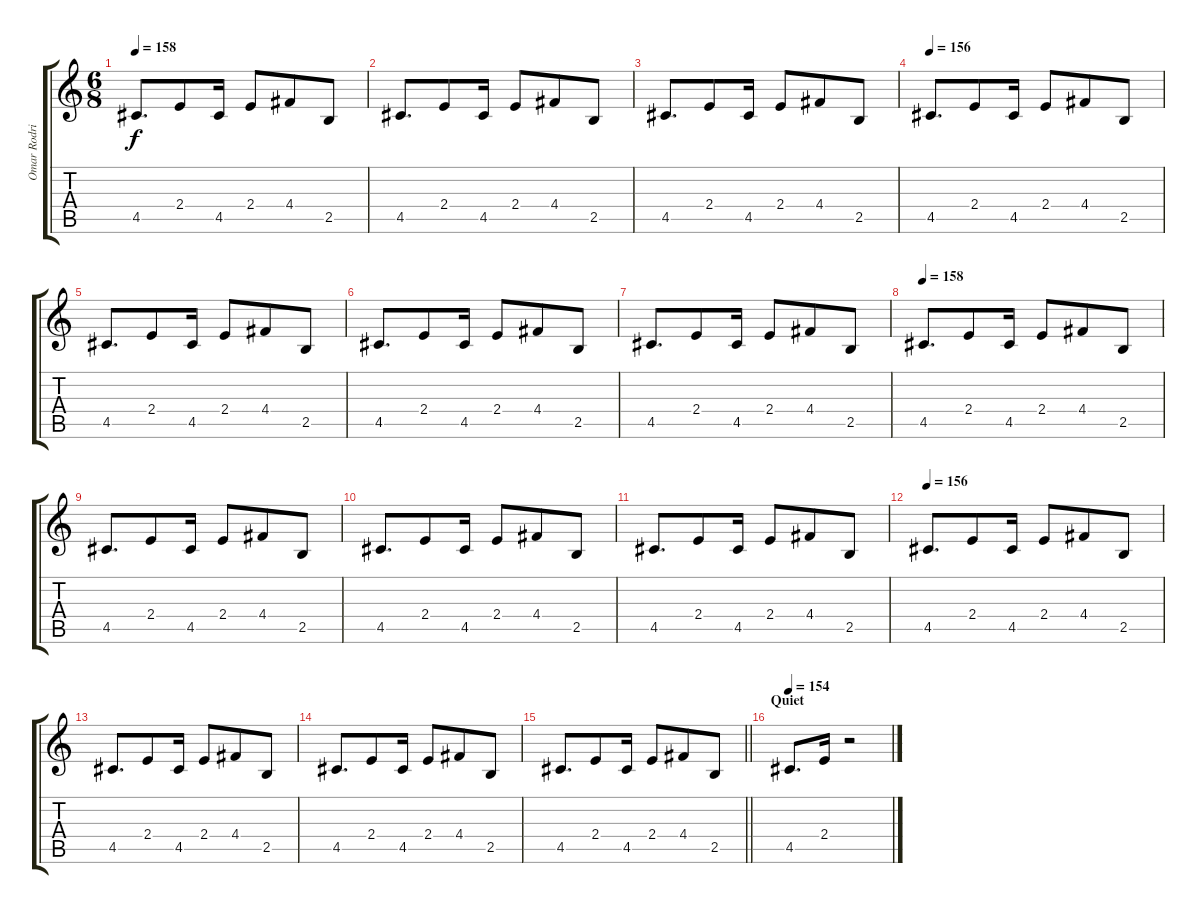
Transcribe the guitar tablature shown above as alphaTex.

\track ("Omar Rodriguez-Lopez" "Omar Rodri") {instrument distortionguitar}
\staff {score tabs}
\tuning (E4 B3 G3 D3 A2 E2) {hide}
\ts (6 8)
\tempo 158
\clef g2
\ks c
4.5.8{d dy f} 2.4.8 4.5.16 2.4.8 4.4.8 2.5.8 |
4.5.8{d} 2.4.8 4.5.16 2.4.8 4.4.8 2.5.8 |
4.5.8{d} 2.4.8 4.5.16 2.4.8 4.4.8 2.5.8 |
\tempo 156
4.5.8{d} 2.4.8 4.5.16 2.4.8 4.4.8 2.5.8 |
4.5.8{d} 2.4.8 4.5.16 2.4.8 4.4.8 2.5.8 |
4.5.8{d} 2.4.8 4.5.16 2.4.8 4.4.8 2.5.8 |
4.5.8{d} 2.4.8 4.5.16 2.4.8 4.4.8 2.5.8 |
\tempo 158
4.5.8{d} 2.4.8 4.5.16 2.4.8 4.4.8 2.5.8 |
4.5.8{d} 2.4.8 4.5.16 2.4.8 4.4.8 2.5.8 |
4.5.8{d} 2.4.8 4.5.16 2.4.8 4.4.8 2.5.8 |
4.5.8{d} 2.4.8 4.5.16 2.4.8 4.4.8 2.5.8 |
\tempo 156
4.5.8{d} 2.4.8 4.5.16 2.4.8 4.4.8 2.5.8 |
4.5.8{d} 2.4.8 4.5.16 2.4.8 4.4.8 2.5.8 |
4.5.8{d} 2.4.8 4.5.16 2.4.8 4.4.8 2.5.8 |
\barLineRight lightlight
4.5.8{d} 2.4.8 4.5.16 2.4.8 4.4.8 2.5.8 |
\section ("" "Quiet")
\tempo 154
4.5.8{d} 2.4.16 r.2
